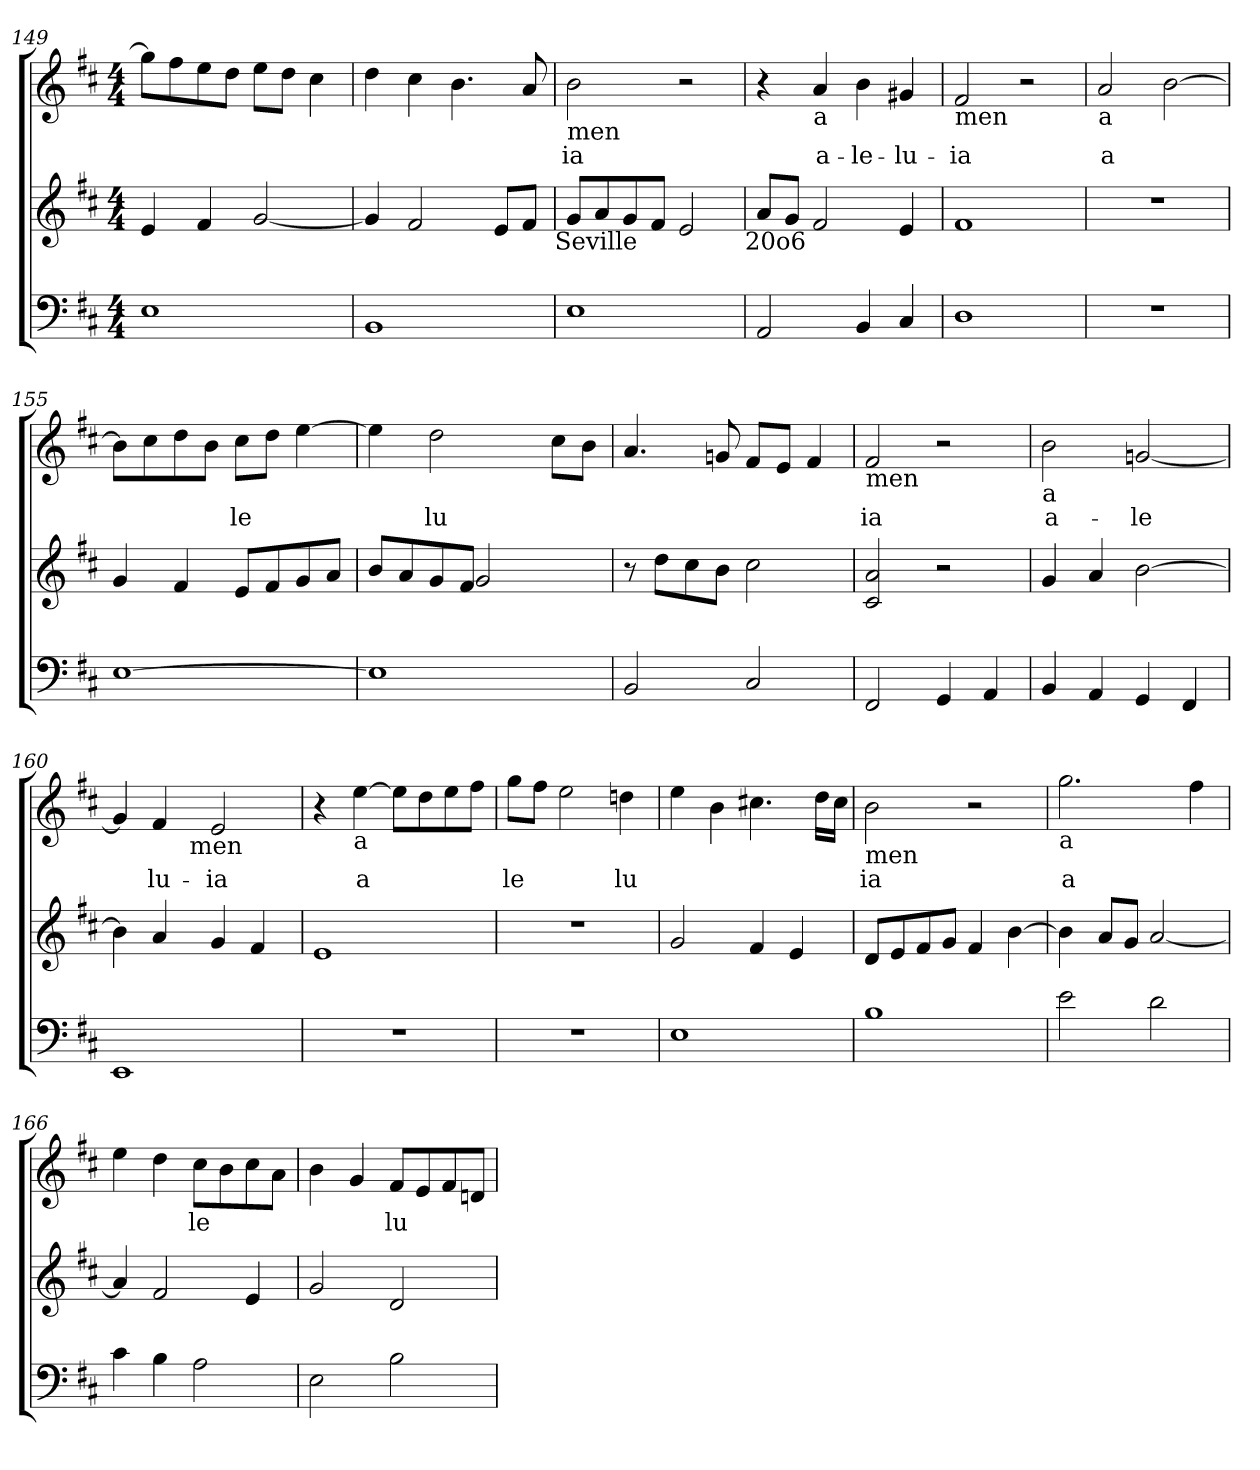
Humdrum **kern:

**kern	**kern	**kern	**text
*part2	*part2	*part1	*part1
*staff3	*staff2	*staff1	*staff1
*clefF4	*clefG2	*clefG2	*
*k[f#c#]	*k[f#c#]	*k[f#c#]	*
*D:	*D:	*D:	*
*M4/4	*M4/4	*M4/4	*
=149	=149	=149	=149
1E	4e/	8gg\L]	.
.	.	8ff#\	.
.	4f#/	8ee\	.
.	.	8dd\J	.
.	[<2g/	8ee\L	.
.	.	8dd\J	.
.	.	4cc#\	.
=150	=150	=150	=150
1BB	4g/]	4dd\	.
.	2f#/	4cc#\	.
.	.	4.b\	.
.	8e/L	.	.
.	8f#/J	8a/	.
!	!LO:TX:b:t=Seville	!	!
=151	=151	=151	=151
!	!	!LO:TX:b:t=men	!
!	!	!	!LO:LY:b
1E	8g/L	2b\	ia
.	8a/	.	.
.	8g/	.	.
.	8f#/J	.	.
.	2e/	2r	.
!	!LO:TX:b:t=20o6	!	!
=152	=152	=152	=152
2AA/	8a/L	4r	.
.	8g/J	.	.
!	!	!LO:TX:b:t=a	!
!	!	!	!LO:LY:b
.	2f#/	4a/	a-
!	!	!	!LO:LY:b
4BB/	.	4b\	-le-
!	!	!	!LO:LY:b
4C#/	4e/	4g#X/	-lu-
=153	=153	=153	=153
!	!	!LO:TX:b:t=men	!
!	!	!	!LO:LY:b
1D	1f#	2f#/	-ia
.	.	2r	.
!!LO:PB:g=z
=154	=154	=154	=154
!	!	!LO:TX:b:t=a	!
!	!	!	!LO:LY:b
1r	1r	2a/	a
.	.	[>2b\	.
=155	=155	=155	=155
[>1E	4g/	8b\L]	.
.	.	8cc#\	.
.	4f#/	8dd\	.
.	.	8b\J	.
!	!	!	!LO:LY:b
.	8e/L	8cc#\L	le
.	8f#/	8dd\J	.
.	8g/	[>4ee\	.
.	8a/J	.	.
=156	=156	=156	=156
*	*^	*	*
1E]	8b/L	4.ryy	4ee\]	.
.	8a/	.	.	.
!	!	!	!	!LO:LY:b
.	8g/	.	2dd\	lu
.	8f#/J	2g/	.	.
.	8ryy	.	.	.
.	4.ryy	.	.	.
.	.	.	8cc#\L	.
.	.	8ryy	8b\J	.
*	*v	*v	*	*
=157	=157	=157	=157
2BB/	8r	4.a/	.
.	8dd\L	.	.
.	8cc#\	.	.
.	8b\J	8gn/	.
2C#/	2cc#\	8f#/L	.
.	.	8e/J	.
.	.	4f#/	.
=158	=158	=158	=158
!	!	!LO:TX:b:t=men	!
!	!	!	!LO:LY:b
2FF#/	2c#/ 2a/	2f#/	ia
4GG/	2r	2r	.
4AA/	.	.	.
=159	=159	=159	=159
!	!	!LO:TX:b:t=a	!
!	!	!	!LO:LY:b
4BB/	4g/	2b\	a-
4AA/	4a/	.	.
!	!	!	!LO:LY:b
4GG/	[>2b\	[<2gn/	-le
4FF#/	.	.	.
=160	=160	=160	=160
*	*	*^	*
1EE	4b\]	4g/]	4ryy	.
!	!	!	!	!LO:LY:b
.	4a/	4f#/	8ryy	lu-
.	.	.	32ryy	.
!	!	!	!LO:TX:b:t=men	!
.	.	.	2ryy	.
!	!	!	!	!LO:LY:b
.	4g/	2e/	.	-ia
.	4f#/	.	.	.
.	.	.	16.ryy	.
*	*	*v	*v	*
!!LO:LB:g=z
=161	=161	=161	=161
1r	1e	4r	.
!	!	!LO:TX:b:t=a	!
!	!	!	!LO:LY:b
.	.	[>4ee\	a
.	.	8ee\L]	.
.	.	8dd\	.
.	.	8ee\	.
.	.	8ff#\J	.
=162	=162	=162	=162
!	!	!	!LO:LY:b
1r	1r	8gg\L	le
.	.	8ff#\J	.
.	.	2ee\	.
!	!	!	!LO:LY:b
.	.	4ddn\	lu
=163	=163	=163	=163
1E	2g/	4ee\	.
.	.	4b\	.
.	4f#/	4.cc#X\	.
.	4e/	.	.
.	.	16dd\LL	.
.	.	16cc#\JJ	.
=164	=164	=164	=164
!	!	!LO:TX:b:t=men	!
!	!	!	!LO:LY:b
1B	8d/L	2b\	ia
.	8e/	.	.
.	8f#/	.	.
.	8g/J	.	.
.	4f#/	2r	.
.	[>4b\	.	.
=165	=165	=165	=165
!	!	!LO:TX:b:t=a	!
!	!	!	!LO:LY:b
2e\	4b\]	2.gg\	a
.	8a/L	.	.
.	8g/J	.	.
2d\	[<2a/	.	.
.	.	4ff#\	.
=166	=166	=166	=166
4c#\	4a/]	4ee\	.
4B\	2f#/	4dd\	.
!	!	!	!LO:LY:b
2A\	.	8cc#\L	le
.	.	8b\	.
.	4e/	8cc#\	.
.	.	8a\J	.
!!LO:LB:g=z
=167	=167	=167	=167
2E\	2g/	4b\	.
.	.	4g/	.
!	!	!	!LO:LY:b
2B\	2d/	8f#/L	lu
.	.	8e/	.
.	.	8f#/	.
.	.	8dn/J	.
=	=	=	=
*-	*-	*-	*-
